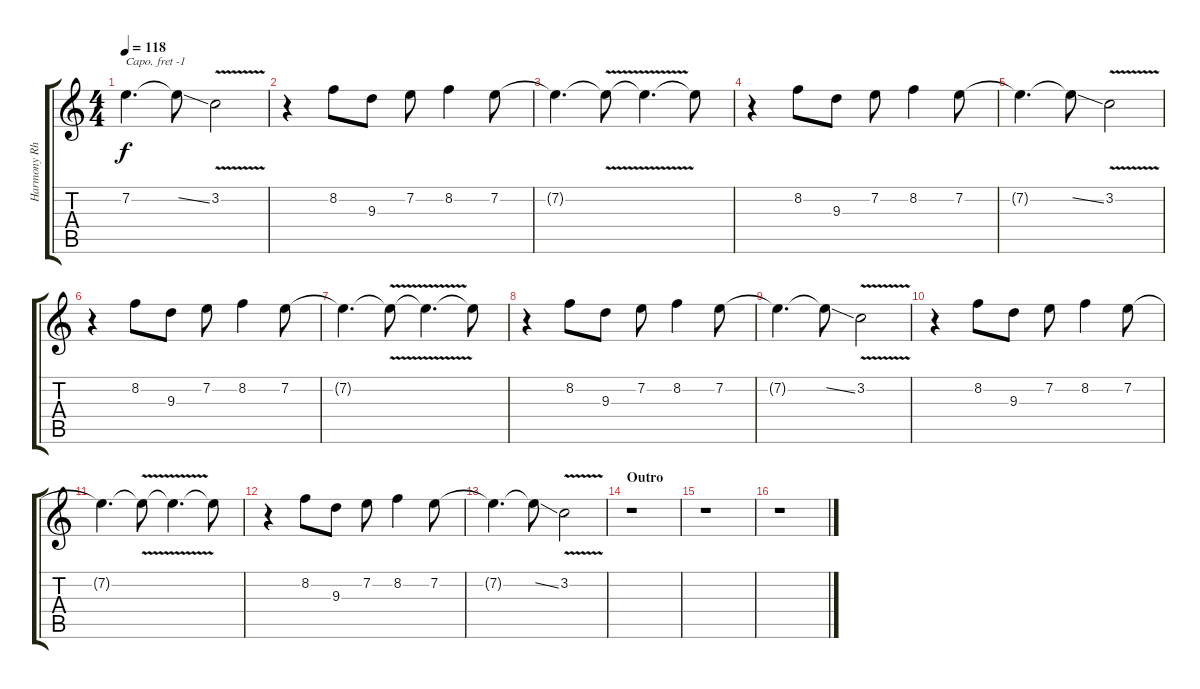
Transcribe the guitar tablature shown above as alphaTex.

\track ("Harmony Rhythm [Zacky Vengeance]" "Harmony Rh") {instrument distortionguitar}
\staff {score tabs}
\capo -1
\tuning (Eb4 Bb3 Gb3 Db3 Ab2 Db2) {hide}
\ts (4 4)
\tempo 118
\clef g2
\ks c
7.2{t}.4{d dy f} 7.2{ss t}.8 3.2{v}.2 |
r.4 8.2.8 9.3.8 7.2.8 8.2.4 7.2.8 |
7.2{t}.4{d} 7.2{v t}.8 7.2{t}.4{d} 7.2{t}.8 |
r.4 8.2.8 9.3.8 7.2.8 8.2.4 7.2.8 |
7.2{t}.4{d} 7.2{ss t}.8 3.2{v}.2 |
r.4 8.2.8 9.3.8 7.2.8 8.2.4 7.2.8 |
7.2{t}.4{d} 7.2{v t}.8 7.2{t}.4{d} 7.2{t}.8 |
r.4 8.2.8 9.3.8 7.2.8 8.2.4 7.2.8 |
7.2{t}.4{d} 7.2{ss t}.8 3.2{v}.2 |
r.4 8.2.8 9.3.8 7.2.8 8.2.4 7.2.8 |
7.2{t}.4{d} 7.2{v t}.8 7.2{t}.4{d} 7.2{t}.8 |
r.4 8.2.8 9.3.8 7.2.8 8.2.4 7.2.8 |
7.2{t}.4{d} 7.2{ss t}.8 3.2{v}.2 |
\section ("" "Outro")
r.1 |
r.1 |
r.1
